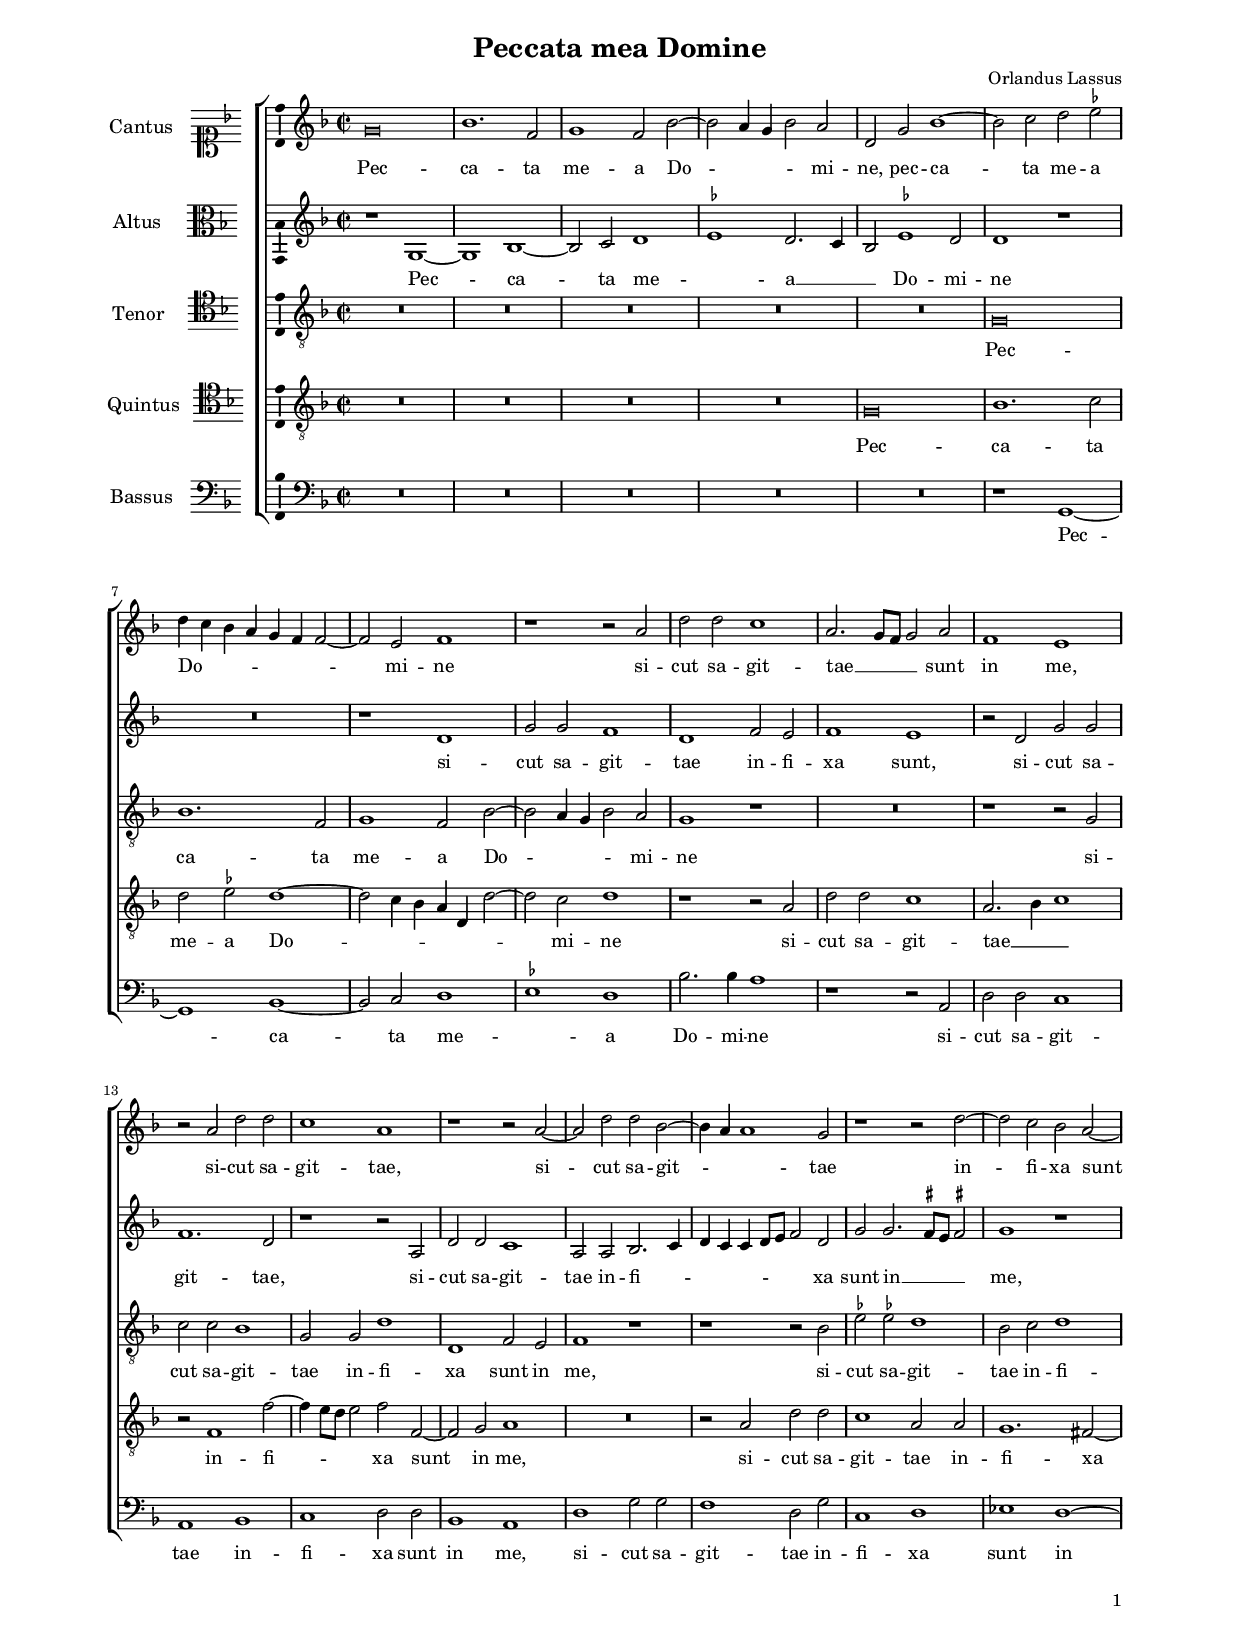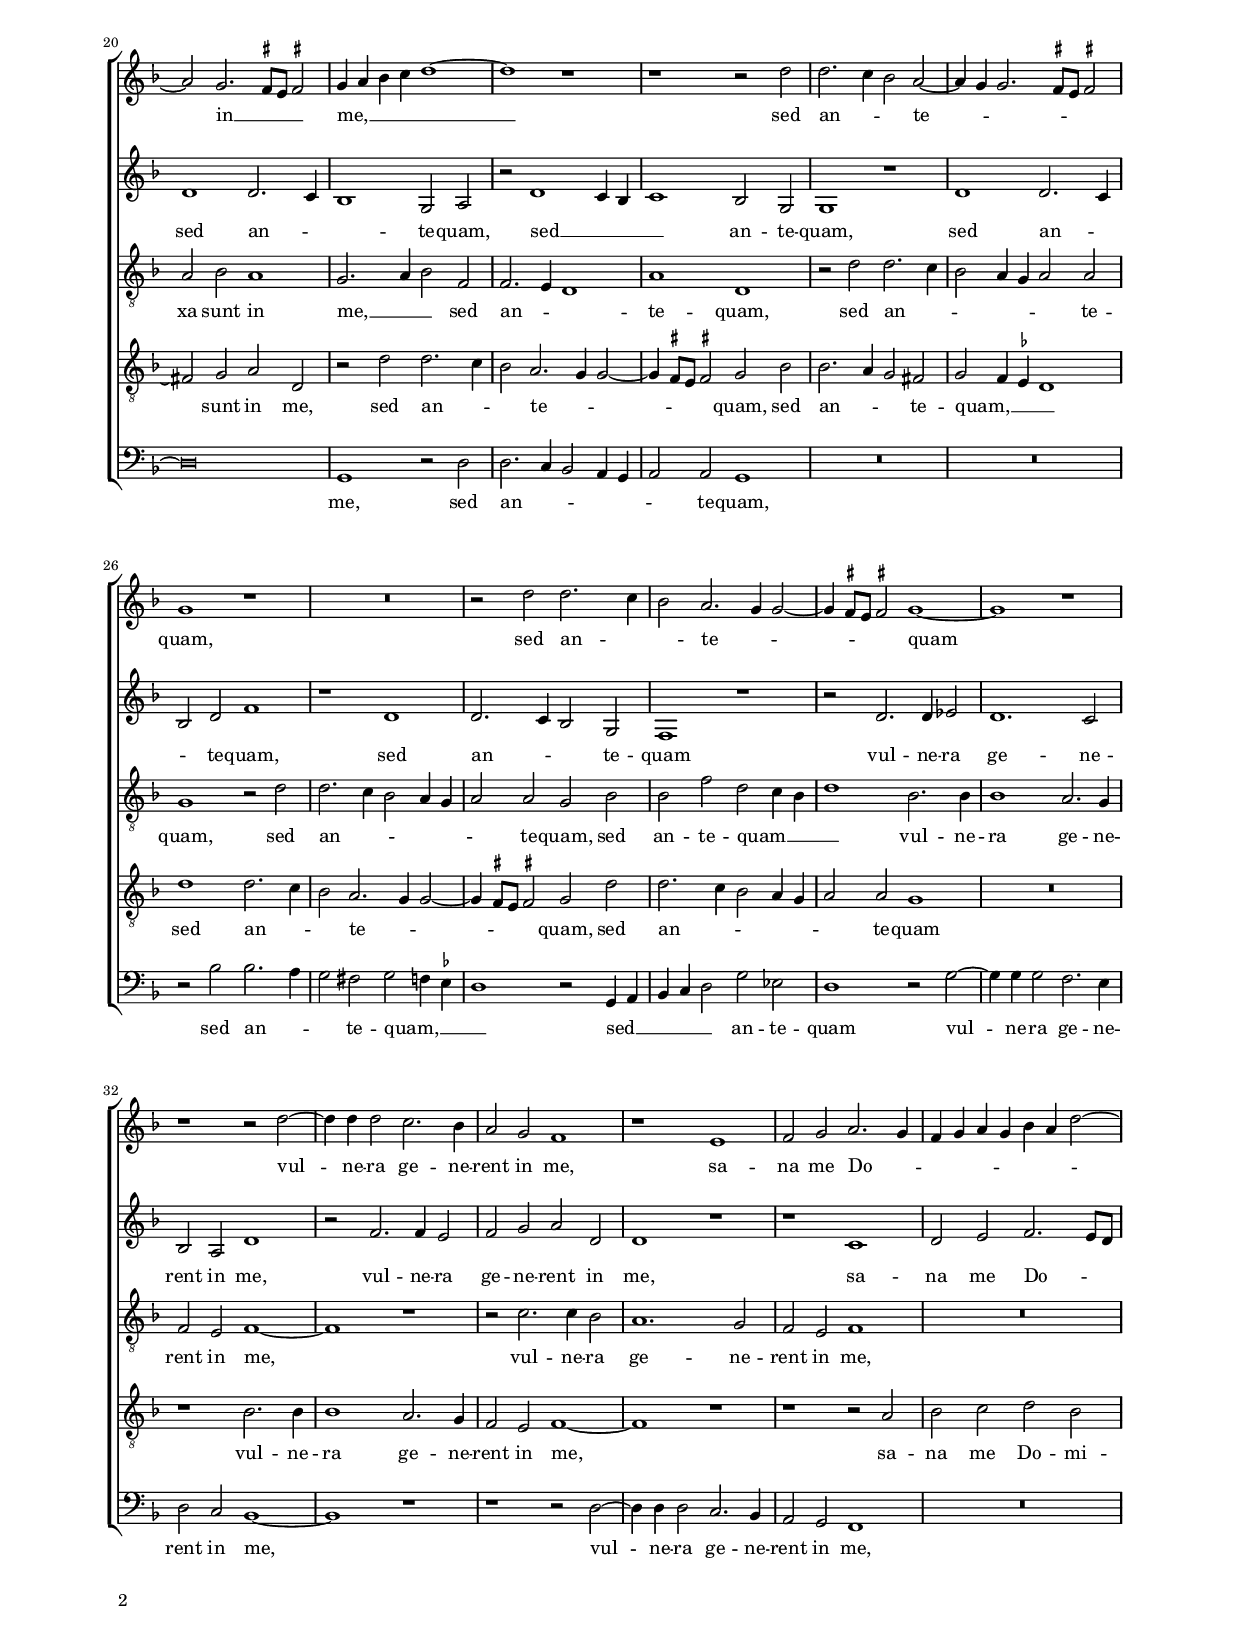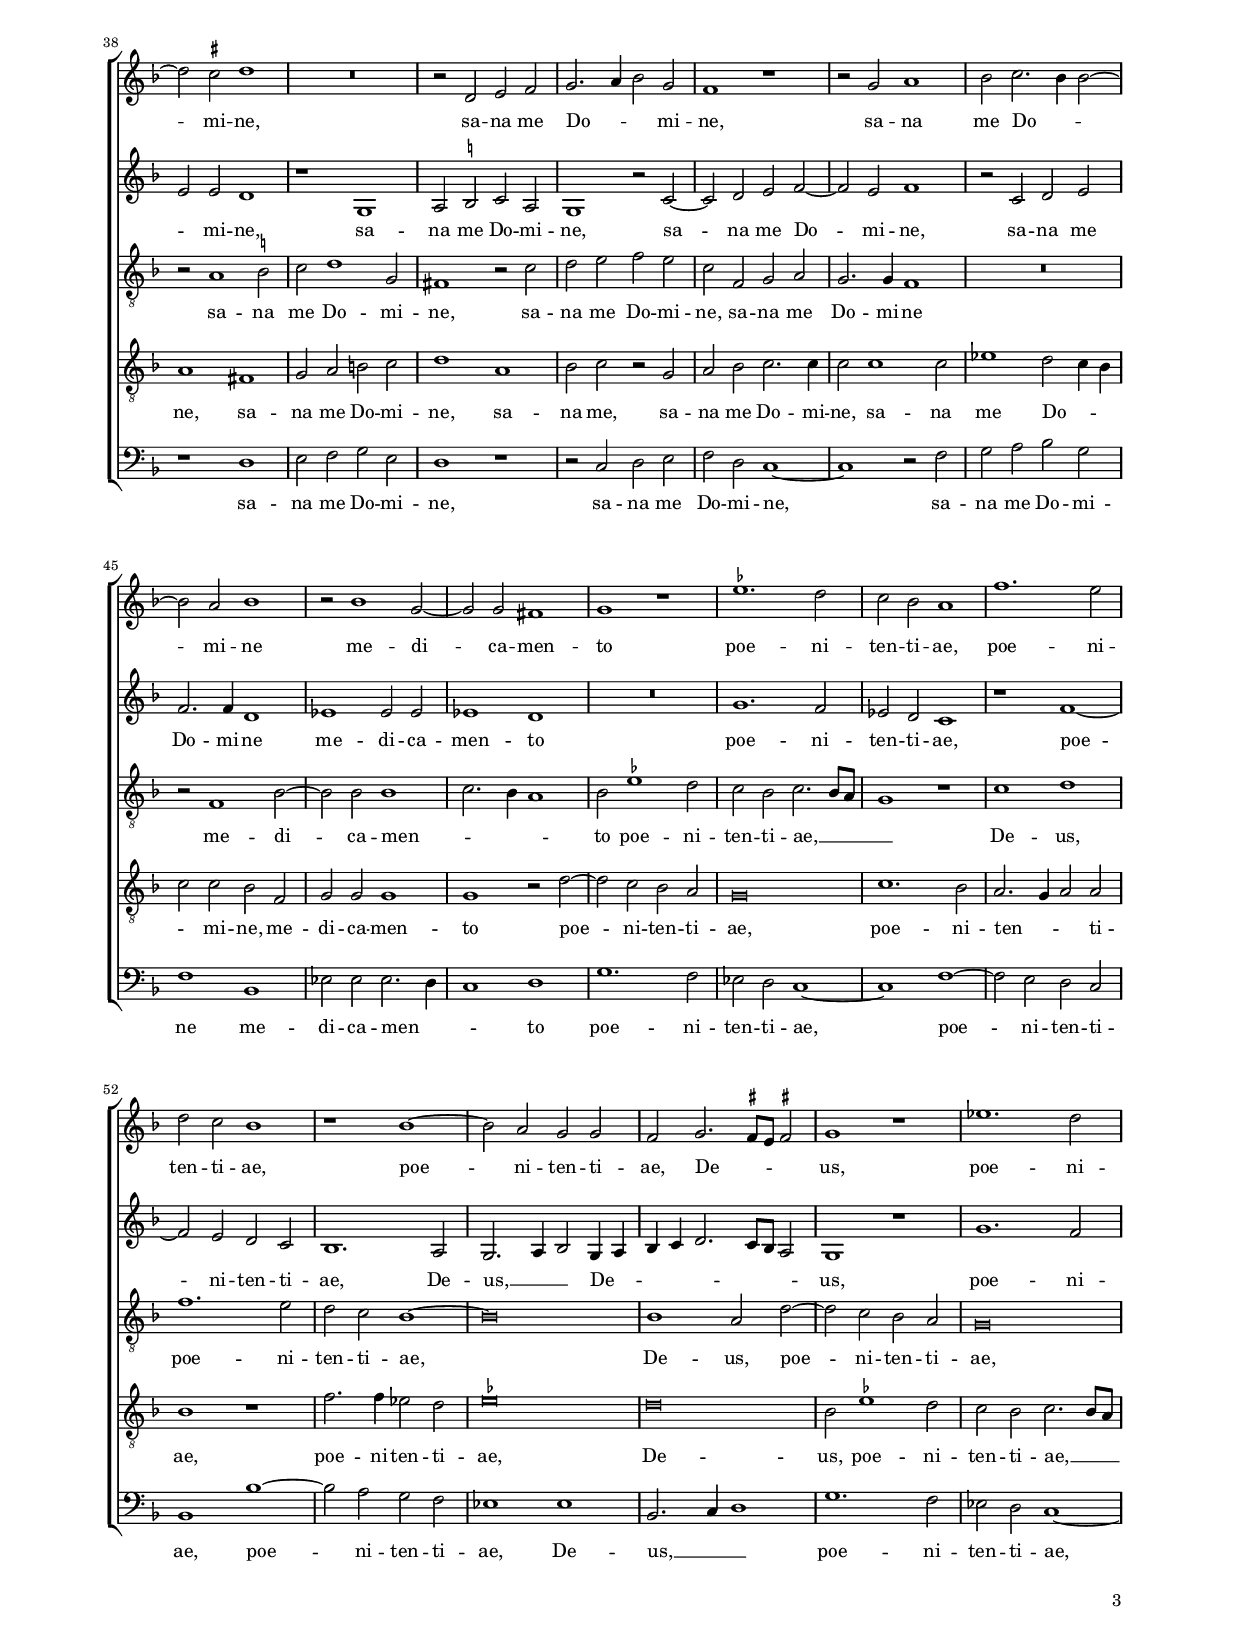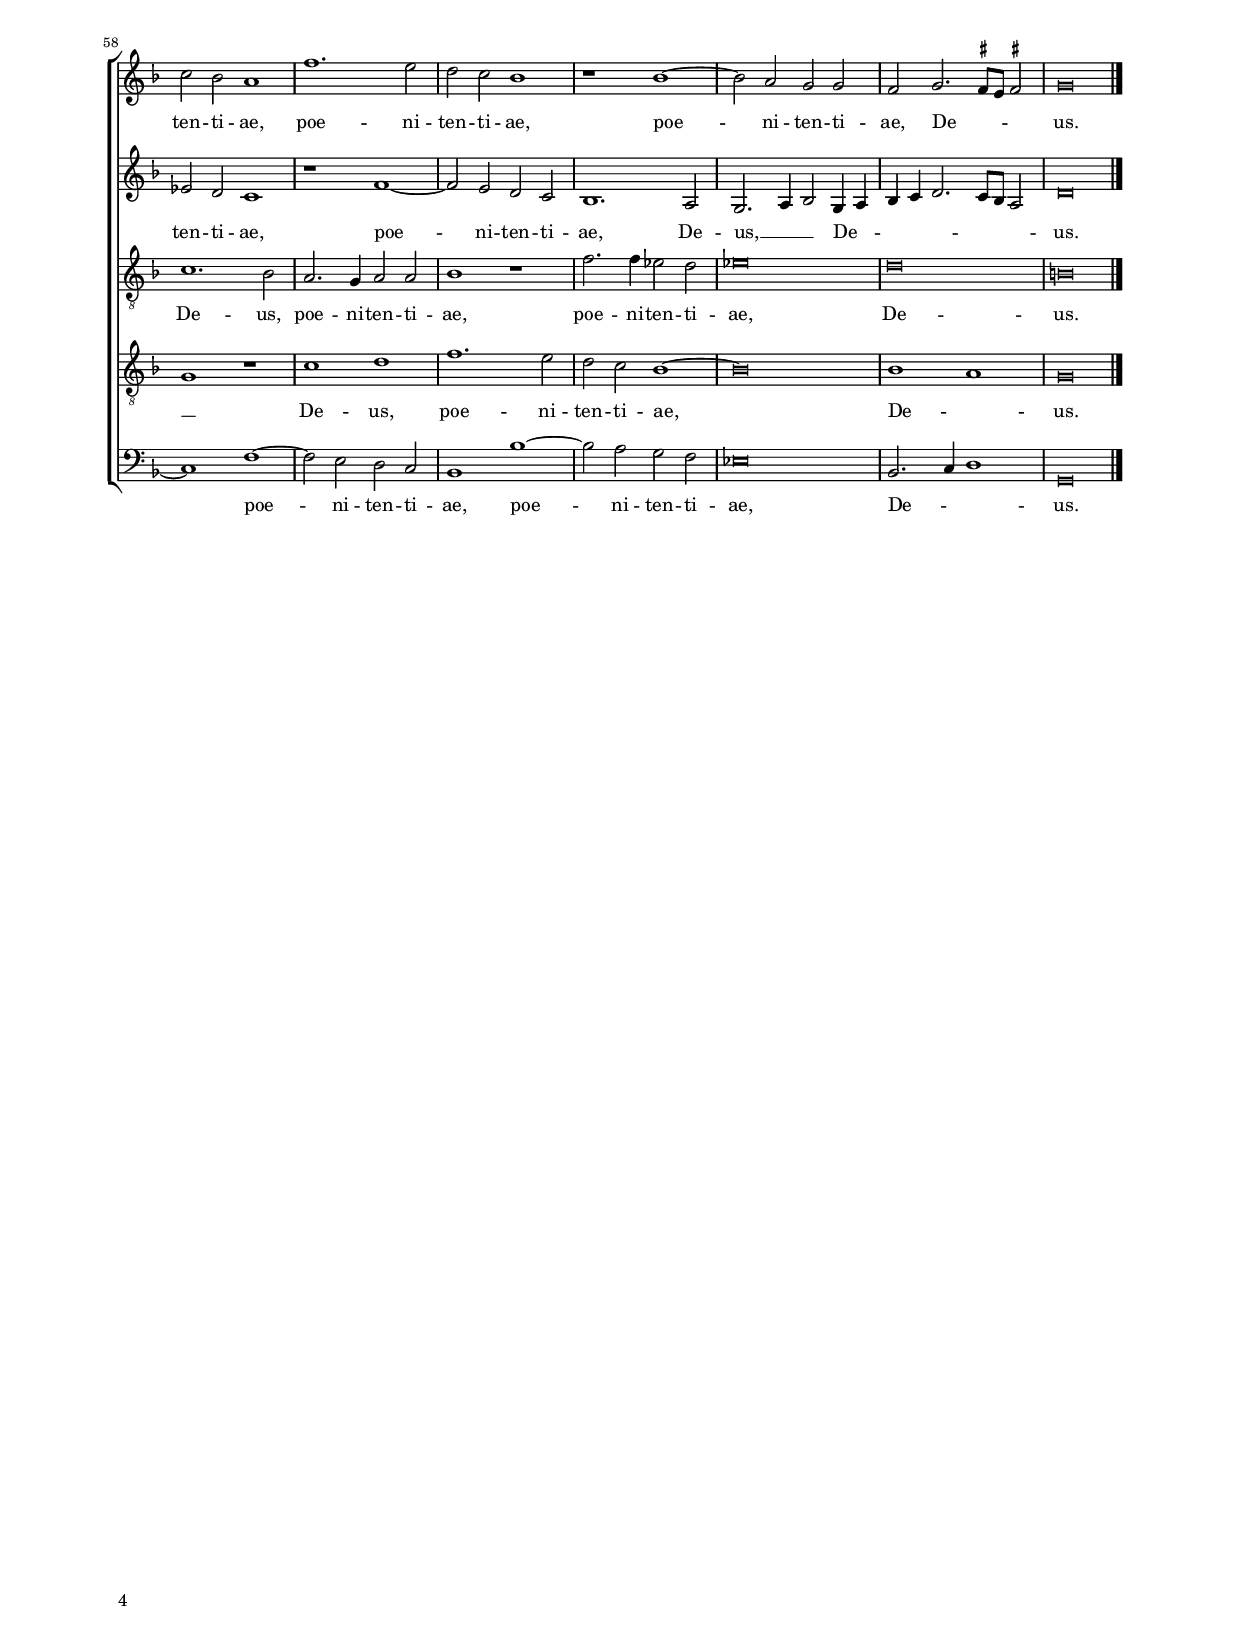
\header
{
  title="Peccata mea Domine"
  composer="Orlandus Lassus"
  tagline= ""
}

\version "2.24.0"
\include "deutsch.ly"
#(set-global-staff-size 15)
% #(set-default-paper-size "letter")
#(ly:set-option 'point-and-click #f)


\paper
	{
	top-margin = 1.8 \cm
	bottom-margin = 1.2 \cm
	left-margin = 2 \cm
	right-margin = 2 \cm
	ragged-bottom = ##f
	ragged-last-bottom = ##t
	print-page-number = ##f
	system-system-spacing = #'((basic-distance . 17) (minimum-distance . 14) (padding . 7) (strechability . 150))
	oddFooterMarkup=\markup   \fill-line { "" \fromproperty #'page:page-number-string }
	evenFooterMarkup=\markup  \fill-line { \fromproperty #'page:page-number-string "" }
	last-bottom-spacing = #'((basic-distance . 12) (minimum-distance . 7) (padding . 4))
    page-count = 4
%	systems-per-page = 3
%	min-systems-per-page = 3
%	print-first-page-number = ##t
%	first-page-number = 1
	}

	
global = {
	\key f \major
	\time 2/2 \set Score.measureLength = #(ly:make-moment 2/1)
	\skip 1*2*64 \bar "|."
	}

	ficta = { \once \set suggestAccidentals = ##t }

	forget = #(define-music-function (music) (ly:music?) #{
		\accidentalStyle forget
		$music
		\accidentalStyle default
		#})



incipitcantus = \markup { \score {
	{
	\set Staff.instrumentName = \markup { \fontsize #1 "Cantus" }
	\key f \major
	\clef soprano
	s4 \bar ""
	}
	\layout  {
	raggedright = ##t
	indent = 1.6 \cm
	line-width = 2.2\cm
	\context { \Staff \remove Time_signature_engraver }
	\override Staff.Clef.Y-extent = #'(0 . 0)
	}} \hspace #1 }

      
incipitaltus = \markup { \score {
	{
	\set Staff.instrumentName = \markup { \fontsize #1 "Altus" }
	\key f \major
	\clef alto
	s4 \bar ""
	}
	\layout  {
	raggedright = ##t
	indent = 1.6 \cm
	line-width = 2.2\cm
	\context { \Staff \remove Time_signature_engraver }
	\override Staff.Clef.Y-extent = #'(0 . 0)
	}} \hspace #1 }


incipittenor = \markup { \score {
	{
	\set Staff.instrumentName = \markup { \fontsize #1 "Tenor" }
	\key f \major
	\clef tenor
	s4 \bar ""
	}
	\layout  {
	raggedright = ##t
	indent = 1.6 \cm
	line-width = 2.2\cm
	\context { \Staff \remove Time_signature_engraver }
	\override Staff.Clef.Y-extent = #'(0 . 0)
	}} \hspace #1 }
      
      
incipitquintus = \markup { \score {
	{
	\set Staff.instrumentName = \markup { \fontsize #1 "Quintus" }
	\key f \major
	\clef tenor
	s4 \bar ""
	}
	\layout  {
	raggedright = ##t
	indent = 1.6 \cm
	line-width = 2.2\cm
	\context { \Staff \remove Time_signature_engraver }
	\override Staff.Clef.Y-extent = #'(0 . 0)
	}} \hspace #1 }
      
      
incipitbassus = \markup { \score {
	{
	\set Staff.instrumentName = \markup { \fontsize #1 "Bassus" }
	\key f \major
	\clef bass
	s4 \bar ""
	}
	\layout  {
	raggedright = ##t
	indent = 1.6 \cm
	line-width = 2.2\cm
	\context { \Staff \remove Time_signature_engraver }
	\override Staff.Clef.Y-extent = #'(0 . 0)
	}} \hspace #1 }


cantus =  \relative c''
	{
	g\breve
	b1. f2
	g1 f2 b~
	b2 a4 g b2 a
%5
	d,2 g b1~ |
	b2 c d \ficta es
	d4 c b a g f f2~
	f2 e f1
	r1 r2 a
%10
	d2 d c1 |
	a2. g8 f g2 a
	f1 e
	r2 a d d
	c1 a
%15
	r1 r2 a~ |
	a2 d d b~
	b4 a a1 g2
	r1 r2 d'~
	d2 c b a~ \pageBreak
%20
	a2 g2. \ficta fis8 e \ficta fis!2 |
	g4 a b c d1~
	d1 r
	r1 r2 d
	d2. c4 b2 a~
%25
	a4 g g2. \ficta fis8 e \ficta fis!2 | \break \noPageBreak
	g1 r
	R\breve
	r2 d' d2. c4
	b2 a2. g4 g2~
%30
	g4 \ficta fis8 e \ficta fis!2 g1~ |
	g1 r \break \noPageBreak
	r1 r2 d'~
	d4 d d2 c2. b4
	a2 g f1
%35
	r1 e |
	f2 g a2. g4
	f4 g a g b a d2~ \pageBreak
	d2 \ficta cis d1
	R\breve
%40
	r2 d, e f |
	g2. a4 b2 g
	f1 r
	r2 g a1
	b2 c2. b4 b2~ \break \noPageBreak
%45
	b2 a b1 |
	r2 b1 g2~
	g2 g fis1
	g1 r
	\ficta es'1. d2
%50
	c2 b a1 |
	f'1. e2 \break \noPageBreak
	d2 c b1
	r1 b~
	b2 a g g
%55
	f2 g2. \ficta fis8 e \ficta fis!2 |
	g1 r
	es'1. d2 \pageBreak
	c2 b a1
	f'1. e2
%60
	d2 c b1 |
	r1 b~
	b2 a g g
	f2 g2. \ficta fis8 e \ficta fis!2
	g\breve |
	}


altus =  \relative c'
	{
	r1 g~
	g1 b~
	b2 c d1
	\ficta es d2. c4
%5
	b2 \ficta es1 d2 |
	d1 r
	R\breve
	r1 d
	g2 g f1
%10
	d1 f2 e |
	f1 e
	r2 d g g
	f1. d2
	r1 r2 a
%15
	d2 d c1 |
	a2 a b2. c4
	d4 c c d8 e f2 d
	g2 g2. \ficta fis8 e \ficta fis!2
	g1 r
%20
	d1 d2. c4 |
	b1 g2 a
	r2 d1 c4 b
	c1 b2 g
	g1 r
%25
	d'1 d2. c4 |
	b2 d f1
	r1 d
	d2. c4 b2 g
	f1 r
%30
	r2 d'2. d4 es2 |
	d1. c2
	b2 a d1
	r2 f2. f4 e2
	f2 g a d,
%35
	d1 r |
	r1 c
	d2 e f2. e8 d
	e2 e d1
	r1 g,
%40
	a2 \ficta h c a |
	g1 r2 c~
	c2 d e f~
	f2 e f1
	r2 c d e
%45
	f2. f4 d1 |
	es1 es2 es
	es1 d
	R\breve
	g1. f2
%50
	es2 d c1 |
	r1 f~
	f2 e d c
	b1. a2
	g2. a4 b2 g4 a
%55
	b4 c d2. c8 b a2 |
	g1 r
	g'1. f2
	es2 d c1
	r1 f~
%60
	f2 e d c |
	b1. a2
	g2. a4 b2 g4 a
	b4 c d2. c8 b a2
	d\breve |
	}


tenor =  \relative c'
	{
	R\breve
	R\breve
	R\breve
	R\breve
%5
	R\breve |
	g\breve
	b1. f2
	g1 f2 b~
	b2 a4 g b2 a
%10
	g1 r |
	R\breve
	r1 r2 g
	c2 c b1
	g2 g d'1
%15
	d,1 f2 e |
	f1 r
	r1 r2 b
	\ficta es2 \ficta es! d1
	b2 c d1
%20
	a2 b a1 |
	g2. a4 b2 f
	f2. e4 d1
	a'1 d,
	r2 d' d2. c4
%25
	b2 a4 g a2 a |
	g1 r2 d'
	d2. c4 b2 a4 g
	a2 a g b
	b2 f' d c4 b
%30
	d1 b2. b4 |
	b1 a2. g4
	f2 e f1~
	f1 r
	r2 c'2. c4 b2
%35
	a1. g2 |
	f2 e f1
	R\breve
	r2 a1 \ficta h2
	c2 d1 g,2
%40
	fis1 r2 c' |
	d2 e f e
	c2 f, g a
	g2. g4 f1
	R\breve
%45
	r2 f1 b2~ |
	b2 b b1
	c2. b4 a1
	b2 \ficta es1 d2
	c2 b c2. b8 a
%50
	g1 r |
	c1 d
	f1. e2
	d2 c b1~
	b\breve
%55
	b1 a2 d~ |
	d2 c b a
	g\breve
	c1. b2
	a2. g4 a2 a
%60
	b1 r |
	f'2. f4 es2 d
	es\breve
	d\breve
	h\breve |
	}


quintus  =  \relative c'
	{
	R\breve
	R\breve
	R\breve
	R\breve
%5
	g\breve |
	b1. c2
	d2 \ficta es d1~
	d2 c4 b a d, d'2~
	d2 c d1
%10
	r1 r2 a |
	d2 d c1
	a2. b4 c1
	r2 f,1 f'2~
	f4 e8 d e2 f f,~
%15
	f2 g a1 |
	R\breve
	r2 a d d
	c1 a2 a
	g1. fis2~
%20
	fis2 g a d, |
	r2 d' d2. c4
	b2 a2. g4 g2~
	g4 \ficta fis8 e \ficta fis!2 g b
	b2. a4 g2 fis
%25
	g2 f4 \ficta es d1 |
	d'1 d2. c4
	b2 a2. g4 g2~
	g4 \ficta fis8 e \ficta fis!2 g d'
	d2. c4 b2 a4 g
%30
	a2 a g1 |
	R\breve
	r1 b2. b4
	b1 a2. g4
	f2 e f1~
%35
	f1 r |
	r1 r2 a
	b2 c d b
	a1 fis
	g2 a h c
%40
	d1 a |
	b2 c r g |
	a2 b c2. c4
	c2 c1 c2
	es1 d2 c4 b
%45
	c2 c b f |
	g2 g g1
	g1 r2 d'~
	d2 c b a
	g\breve
%50
	c1. b2 |
	a2. g4 a2 a
	b1 r
	f'2. f4 es2 d
	\ficta es\breve
%55
	d\breve |
	b2 \ficta es1 d2
	c2 b c2. b8 a
	g1 r
	c1 d
%60
	f1. e2 |
	d2 c b1~
	b\breve
	b1 a
	g\breve |
	}


bassus  =  \relative c
	{
	R\breve
	R\breve
	R\breve
	R\breve
%5
	R\breve |
	r1 g~
	g1 b~
	b2 c d1
	\ficta es1 d
%10
	b'2. b4 a1 |
	r1 r2 a,
	d2 d c1
	a1 b
	c1 d2 d
%15
	b1 a |
	d1 g2 g
	f1 d2 g
	c,1 d
	es1 d~
%20
	d\breve |
	g,1 r2 d'
	d2. c4 b2 a4 g
	a2 a g1
	R\breve
%25
	R\breve |
	r2 b' b2. a4
	g2 fis g f4 \ficta es
	d1 r2 g,4 a
	b4 c d2 g es
%30
	d1 r2 g~ |
	g4 g g2 f2. e4
	d2 c b1~
	b1 r
	r1 r2 d~
%35
	d4 d d2 c2. b4 |
	a2 g f1
	R\breve
	r1 d'
	e2 f g e
%40
	d1 r |
	r2 c d e
	f2 d c1~
	c1 r2 f
	g2 a b g
%45
	f1 b, |
	es2 es es2. d4
	c1 d
	g1. f2
	es2 d c1~
%50
	c1 f~ |
	f2 e d c
	b1 b'~
	b2 a g f
	es1 es
%55
	b2. c4 d1 |
	g1. f2
	es2 d c1~
	c1 f~
	f2 e d c
%60
	b1 b'~ |
	b2 a g f
	es\breve
	b2. c4 d1
	g,\breve |
	}


lyricscantus = \lyricmode {
	Pec -- ca -- ta me -- a Do -- _ _ _ mi -- ne,
	pec -- ca -- ta me -- a Do -- _ _ _ _ _ _ mi -- ne
	si -- cut sa -- git -- tae __ _ _ _ sunt in me,
	si -- cut sa -- git -- tae,
	si -- cut sa -- git -- _ _ tae in -- fi -- xa sunt in __ _ _ _ me, __ _ _ _ _
	sed an -- _ _ te -- _ _ _ _ _ quam,
	sed an -- _ _ te -- _ _ _ _ _ quam
	vul -- ne -- ra ge -- ne -- rent in me,
	sa -- na me Do -- _ _ _ _ _ _ _ _ mi -- ne,
	sa -- na me Do -- _ _ mi -- ne,
	sa -- na me Do -- _ _ mi -- ne
	me -- di -- ca -- men -- to
	poe -- ni -- ten -- ti -- ae,
	poe -- ni -- ten -- ti -- ae,
	poe -- ni -- ten -- ti -- ae,
	De -- _ _ _ us,
	poe -- ni -- ten -- ti -- ae,
	poe -- ni -- ten -- ti -- ae,
	poe -- ni -- ten -- ti -- ae,
	De -- _ _ _ us.
	}


lyricsaltus = \lyricmode {
	Pec -- ca -- ta me -- _ a __ _ _ Do -- mi -- ne
	si -- cut sa -- git -- tae in -- fi -- xa sunt,
	si -- cut sa -- git -- tae,
	si -- cut sa -- git -- tae in -- fi -- _ _ _ _ _ _ _ xa sunt in __ _ _ _ me,
	sed an -- _ _ te -- quam,
	sed __ _ _ _ an -- te -- quam,
	sed an -- _ _ te -- quam,
	sed an -- _ _ te -- quam
	vul -- ne -- ra ge -- ne -- rent in me,
	vul -- ne -- ra ge -- ne -- rent in me,
	sa -- na me Do -- _ _ _ mi -- ne,
	sa -- na me Do -- mi -- ne,
	sa -- na me Do -- mi -- ne,
	sa -- na me Do -- mi -- ne
	me -- di -- ca -- men -- to
	poe -- ni -- ten -- ti -- ae,
	poe -- ni -- ten -- ti -- ae,
	De -- us, __ _ _
	De -- _ _ _ _ _ _ _ us,
	poe -- ni -- ten -- ti -- ae,
	poe -- ni -- ten -- ti -- ae,
	De -- us, __ _ _
	De -- _ _ _ _ _ _ _ us.
	}


lyricstenor = \lyricmode {
	Pec -- ca -- ta me -- a Do -- _ _ _ mi -- ne
	si -- cut sa -- git -- tae in -- fi -- xa sunt in me,
	si -- cut sa -- git -- tae in -- fi -- xa sunt in me, __ _ _
	sed an -- _ _ te -- quam,
	sed an -- _ _ _ _ _ te -- quam,
	sed an -- _ _ _ _ _ te -- quam,
	sed an -- te -- quam __ _ _ _
	vul -- ne -- ra ge -- ne -- rent in me,
	vul -- ne -- ra ge -- ne -- rent in me,
	sa -- na me Do -- mi -- ne,
	sa -- na me Do -- mi -- ne,
	sa -- na me Do -- mi -- ne
	me -- di -- ca -- men -- _ _ _ to
	poe -- ni -- ten -- ti -- ae, __ _ _ _
	De -- us,
	poe -- ni -- ten -- ti -- ae,
	De -- us,
	poe -- ni -- ten -- ti -- ae,
	De -- us,
	poe -- ni -- ten -- ti -- ae,
	poe -- ni -- ten -- ti -- ae,
	De -- us.
	}


lyricsquintus = \lyricmode {
	Pec -- ca -- ta me -- a Do -- _ _ _ _ _ mi -- ne
	si -- cut sa -- git -- tae __ _ _ in -- fi -- _ _ _ xa sunt in me,
	si -- cut sa -- git -- tae in -- fi -- xa sunt in me,
	sed an -- _ _ te -- _ _ _ _ _ quam,
	sed an -- _ _ te -- quam, __ _ _ _
	sed an -- _ _ te -- _ _ _ _ _ quam,
	sed an -- _ _ _ _ _ te -- quam
	vul -- ne -- ra ge -- ne -- rent in me,
	sa -- na me Do -- mi -- ne,
	sa -- na me Do -- mi -- ne,
	sa -- na me,
	sa -- na me Do -- mi -- ne,
	sa -- na me Do -- _ _ _ mi -- ne,
	me -- di -- ca -- men -- to
	poe -- ni -- ten -- ti -- ae,
	poe -- ni -- ten -- _ _ ti -- ae,
	poe -- ni -- ten -- ti -- ae,
	De -- us,
	poe -- ni -- ten -- ti -- ae, __ _ _ _
	De -- us,
	poe -- ni -- ten -- ti -- ae,
	De -- _ us.
	}


lyricsbassus = \lyricmode {
	Pec -- ca -- ta me -- _ a Do -- mi -- ne
	si -- cut sa -- git -- tae in -- fi -- xa sunt in me,
	si -- cut sa -- git -- tae in -- fi -- xa sunt in me,
	sed an -- _ _ _ _ _ te -- quam,
	sed an -- _ _ te -- quam, __ _ _ _
	sed __ _ _ _ _ an -- te -- quam
	vul -- ne -- ra ge -- ne -- rent in me,
	vul -- ne -- ra ge -- ne -- rent in me,
	sa -- na me Do -- mi -- ne,
	sa -- na me Do -- mi -- ne,
	sa -- na me Do -- mi -- ne
	me -- di -- ca -- men -- _ _ to
	poe -- ni -- ten -- ti -- ae,
	poe -- ni -- ten -- ti -- ae,
	poe -- ni -- ten -- ti -- ae,
	De -- us, __ _ _
	poe -- ni -- ten -- ti -- ae,
	poe -- ni -- ten -- ti -- ae,
	poe -- ni -- ten -- ti -- ae,
	De -- _ _ us.
	}


\score
{  
	\transpose c c {
	\new ChoirStaff \with { \override StaffGrouper.staff-staff-spacing.basic-distance = #12 }
	<<

	\new Staff << \global
	\new Voice="v1" {
		\set Staff.instrumentName=\incipitcantus
%		\set Staff.instrumentName= "S"
		\set Staff.midiInstrument = "reed organ"
		\clef violin
		\cantus }
	\new Lyrics \lyricsto "v1" {\lyricscantus }
	>>


	\new Staff << \global
	\new Voice="v2" {
		\set Staff.instrumentName=\incipitaltus
%		\set Staff.instrumentName= "A"
		\set Staff.midiInstrument = "reed organ"
		\clef violin 
		\altus}
	\new Lyrics \lyricsto "v2" {\lyricsaltus }
	>>


	\new Staff << \global
	\new Voice="v3" {
		\set Staff.instrumentName=\incipittenor
%		\set Staff.instrumentName= "T"
		\set Staff.midiInstrument = "reed organ"
		\clef "G_8"
		\tenor }
	\new Lyrics \lyricsto "v3" {\lyricstenor }
	>>


	\new Staff << \global
	\new Voice="v5" {
		\set Staff.instrumentName=\incipitquintus
%		\set Staff.instrumentName= "Q"
		\set Staff.midiInstrument = "reed organ"
		\clef "G_8"
		\quintus}
	\new Lyrics \lyricsto "v5" {\lyricsquintus }
	>>


	\new Staff << \global
	\new Voice="v4" {
		\set Staff.instrumentName=\incipitbassus
%		\set Staff.instrumentName= "B"
		\set Staff.midiInstrument = "reed organ"
		\clef bass 
		\bassus }
	\new Lyrics \lyricsto "v4" {\lyricsbassus}
	>>

	>>
	} % transpose

	\layout
	{
	indent = 2.5\cm
	\context { \Lyrics \override VerticalAxisGroup.nonstaff-relatedstaff-spacing.padding = #1.4 }
%	\context { \Lyrics \override LyricText.font-size = #1 }
	\context { \Staff \override TimeSignature.break-visibility = #end-of-line-invisible }
	\context { \Staff \consists Ambitus_engraver }
	\context { \Score \override BarNumber.padding = #2 }
	\context { \Voice \override NoteHead.style = #'baroque }
	}

\midi
	{
    	\tempo 2 = 90
	}

}


% EOF
